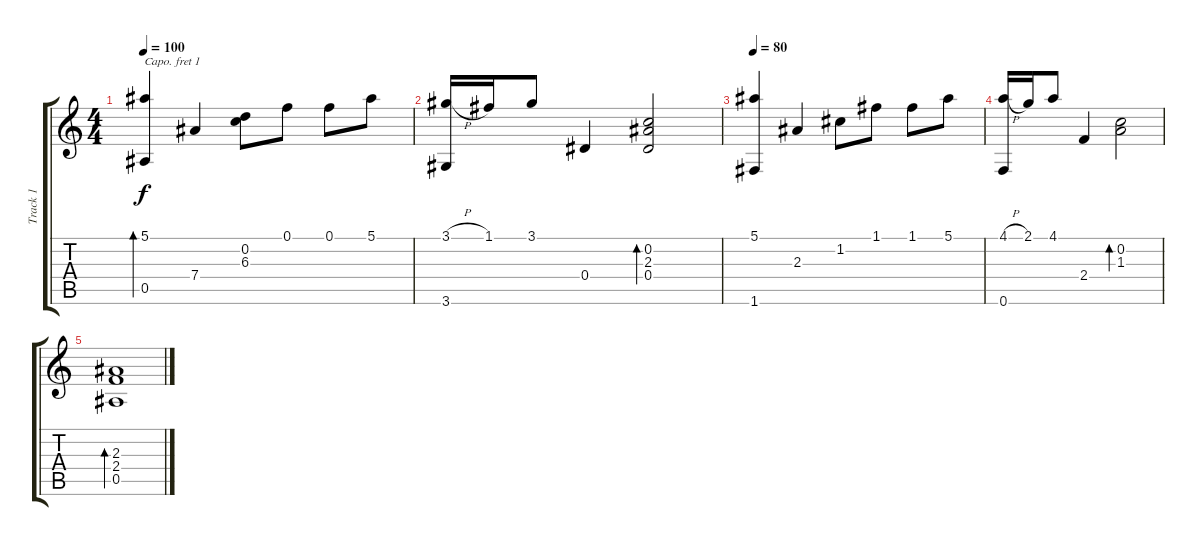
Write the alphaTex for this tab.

\track ("Track 1" "Track 1") {instrument acousticguitarsteel}
\staff {score tabs}
\capo 1
\tuning (E4 B3 G3 D3 A2 E2) {hide}
\ts (4 4)
\tempo 100
\clef g2
\ks c
(5.1 0.5).4{bd 120 dy f} 7.4.4 (0.2 6.3).8 0.1.8 0.1.8 5.1.8 |
(3.1{h} 3.6).16 1.1.16 3.1.8 0.4.4 (0.2 2.3 0.4).2{bd 120} |
\tempo 80
(5.1 1.6).4 2.3.4 1.2.8 1.1.8 1.1.8 5.1.8 |
(4.1{h} 0.6).16 2.1.16 4.1.8 2.4.4 (0.2 1.3).2{bd 120} |
(2.3 2.4 0.5).1{bd 120}
